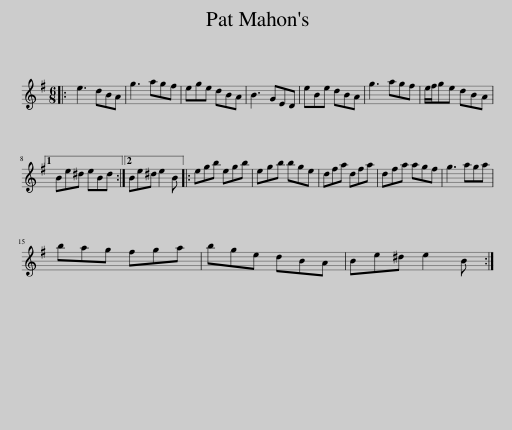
X:1
L:1/8
M:6/8
I:linebreak $
K:Emin
V:1 treble
V:1
|: e3 dBA | g3 agf | ege dBA | B3 GED | eBe dBA | %5
 g3 agf | e/f/ge dBA |1$ Be^d eBd :|2 Be^d e2 B |: egb egb | %10
 egb bge | dfa dfa | dfa agf | g3 aga |$ bag fga | %15
 bge dBA | Be^d e2 B :| %17
